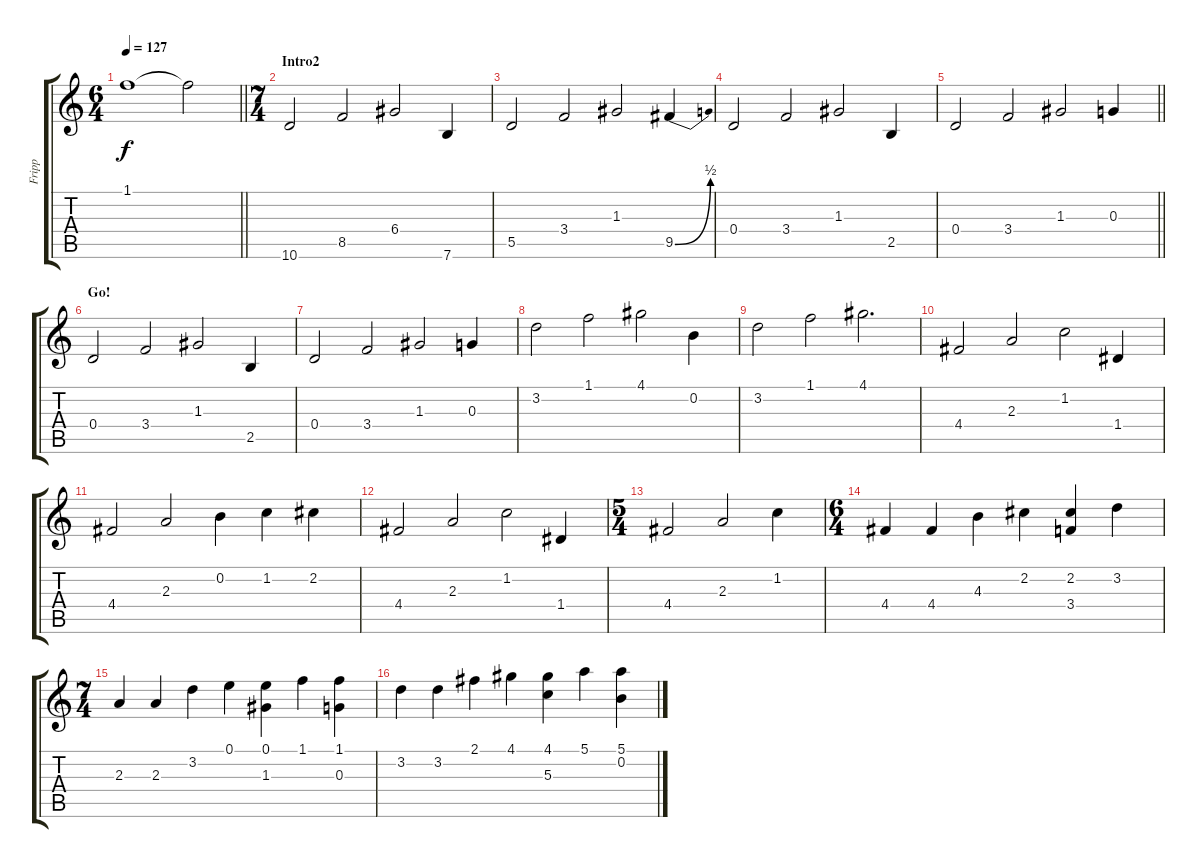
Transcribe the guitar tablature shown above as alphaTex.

\track ("Fripp" "Fripp") {instrument overdrivenguitar}
\staff {score tabs}
\tuning (E4 B3 G3 D3 A2 E2) {hide}
\ts (6 4)
\tempo 127
\clef g2
\barLineRight lightlight
\ks c
1.1.1{dy f} 1.1{t}.2 |
\ts (7 4)
\section ("" "Intro2")
10.6.2 8.5.2 6.4.2 7.6.4 |
5.5.2 3.4.2 1.3.2 9.5{be (bend 0 0 60 2)}.4 |
0.4.2 3.4.2 1.3.2 2.5.4 |
\barLineRight lightlight
0.4.2 3.4.2 1.3.2 0.3.4 |
\section ("" "Go!")
0.4.2 3.4.2 1.3.2 2.5.4 |
0.4.2 3.4.2 1.3.2 0.3.4 |
3.2.2 1.1.2 4.1.2 0.2.4 |
3.2.2 1.1.2 4.1.2{d} |
4.4.2 2.3.2 1.2.2 1.4.4 |
4.4.2 2.3.2 0.2.4 1.2.4 2.2.4 |
4.4.2 2.3.2 1.2.2 1.4.4 |
\ts (5 4)
4.4.2 2.3.2 1.2.4 |
\ts (6 4)
4.4.4 4.4.4 4.3.4 2.2.4 (2.2 3.4).4 3.2.4 |
\ts (7 4)
2.3.4 2.3.4 3.2.4 0.1.4 (0.1 1.3).4 1.1.4 (1.1 0.3).4 |
3.2.4 3.2.4 2.1.4 4.1.4 (4.1 5.3).4 5.1.4 (5.1 0.2).4
